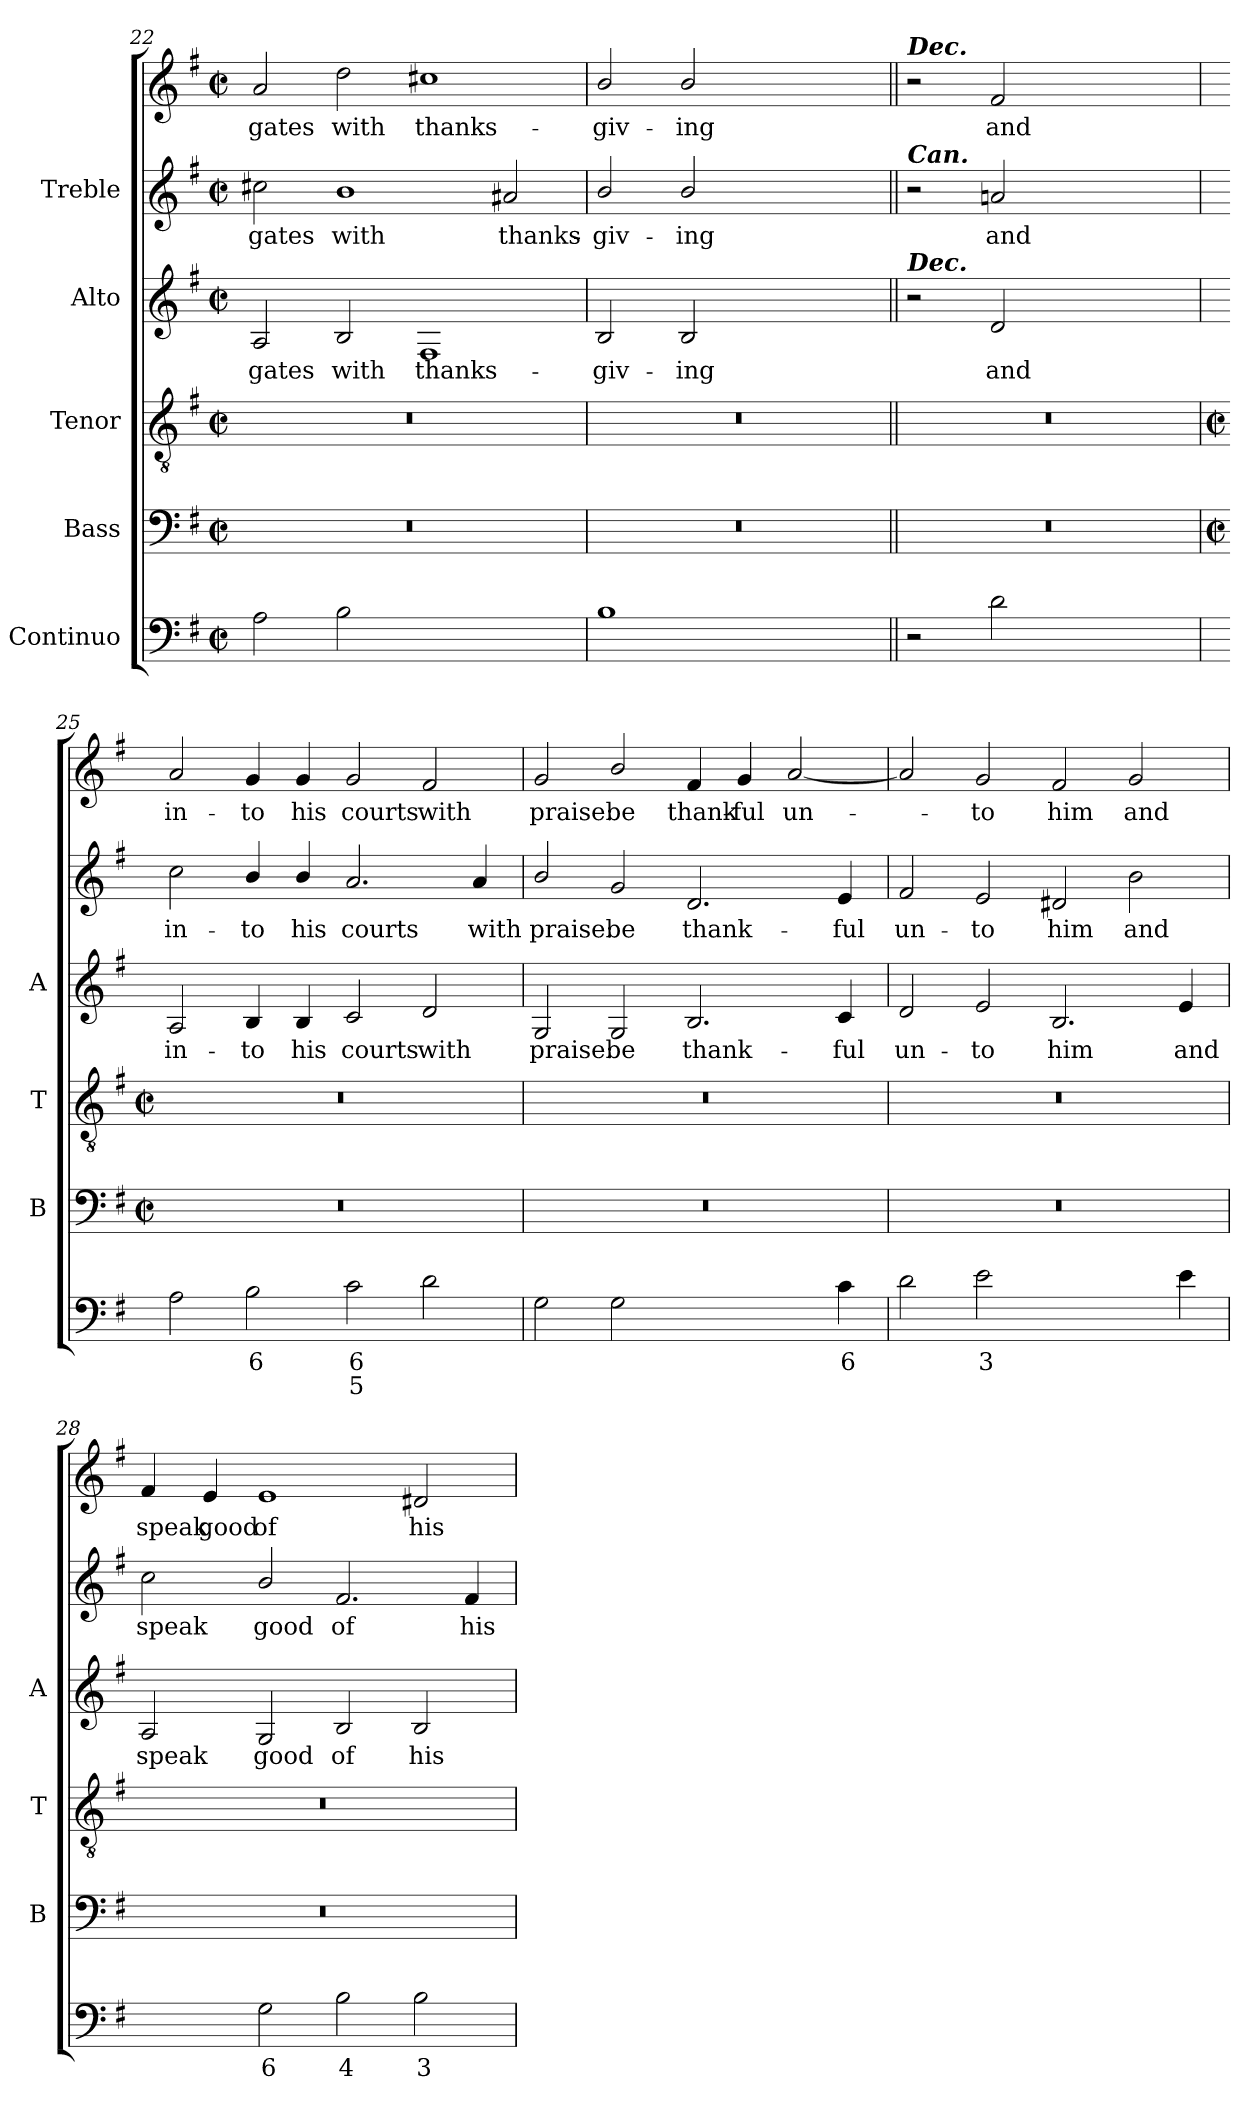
**kern	**text	**text	**kern	**kern	**kern	**text	**kern	**text	**kern	**text
*part5	*part5	*part5	*part4	*part3	*part2	*part2	*part1	*part1	*part1	*part1
*staff6	*staff6	*staff6	*staff5	*staff4	*staff3	*staff3	*staff2	*staff2	*staff1	*staff1
*I"Continuo	*	*	*I"Bass	*I"Tenor	*I"Alto	*	*I"Treble	*	*	*
*	*	*	*I'B	*I'T	*I'A	*	*	*	*	*
*clefF4	*	*	*clefF4	*clefGv2	*clefG2	*	*clefG2	*	*clefG2	*
*k[f#]	*	*	*k[f#]	*k[f#]	*k[f#]	*	*k[f#]	*	*k[f#]	*
*G:	*	*	*G:	*G:	*G:	*	*G:	*	*G:	*
*M4/2	*	*	*M4/2	*M4/2	*M4/2	*	*M4/2	*	*M4/2	*
*met(c|)	*	*	*met(c|)	*met(c|)	*met(c|)	*	*met(c|)	*	*met(c|)	*
=22	=22	=22	=22	=22	=22	=22	=22	=22	=22	=22
!	!	!	!	!	!	!LO:LY:b	!	!LO:LY:b	!	!LO:LY:b
2A	.	.	0r	0r	2A	gates	2cc#X	-gates	2a	gates
!	!	!	!	!	!	!LO:LY:b	!	!LO:LY:b	!	!LO:LY:b
2B	.	.	.	.	2B	with	1b	with	2dd	with
!	!LO:LY:b	!	!	!	!	!LO:LY:b	!	!	!	!LO:LY:b
[2F#yy	4	.	.	.	1F#	thanks-	.	.	1cc#X	thanks-
!	!LO:LY:b	!	!	!	!	!	!	!LO:LY:b	!	!
2F#yy]	3	.	.	.	.	.	2a#X	thanks-	.	.
=23	=23	=23	=23	=23	=23	=23	=23	=23	=23	=23
!	!	!	!	!	!	!LO:LY:b	!	!LO:LY:b	!	!LO:LY:b
1B	.	.	0r	0r	2B	-giv-	2b/	giv-	2b/	-giv-
!	!	!	!	!	!	!LO:LY:b	!	!LO:LY:b	!	!LO:LY:b
.	.	.	.	.	2B	-ing	2b/	-ing	2b/	-ing
1ryy	.	.	.	.	1ryy	.	1ryy	.	1ryy	.
=24||	=24||	=24||	=24||	=24||	=24||	=24||	=24||	=24||	=24||	=24||
!	!	!	!	!	!	!	!	!	!LO:TX:a:Bi:t=Dec.	!
!	!	!	!	!	!	!	!LO:TX:a:Bi:t=Can.	!	!	!
!	!	!	!	!	!LO:TX:a:Bi:t=Dec.	!	!	!	!	!
2r	.	.	0r	0r	2r	.	2r	.	2r	.
!	!	!	!	!	!	!LO:LY:b	!	!LO:LY:b	!	!LO:LY:b
2d	.	.	.	.	2d	and	2an	and	2f#	and
1ryy	.	.	.	.	1ryy	.	1ryy	.	1ryy	.
!!LO:LB:g=z
=25	=25	=25	=25	=25	=25	=25	=25	=25	=25	=25
*	*	*	*M4/2	*M4/2	*	*	*	*	*	*
*	*	*	*met(c|)	*met(c|)	*	*	*	*	*	*
!	!	!	!	!	!	!LO:LY:b	!	!LO:LY:b	!	!LO:LY:b
2A	.	.	0r	0r	2A	in-	2cc	in-	2a	in-
!	!LO:LY:b	!	!	!	!	!LO:LY:b	!	!LO:LY:b	!	!LO:LY:b
2B	6	.	.	.	4B	-to	4b/	-to	4g	-to
!	!	!	!	!	!	!LO:LY:b	!	!LO:LY:b	!	!LO:LY:b
.	.	.	.	.	4B	his	4b/	his	4g	his
!	!LO:LY:b	!LO:LY:b	!	!	!	!LO:LY:b	!	!LO:LY:b	!	!LO:LY:b
2c	6	5	.	.	2c	courts	2.a	courts	2g	courts
!	!	!	!	!	!	!LO:LY:b	!	!	!	!LO:LY:b
2d	.	.	.	.	2d	with	.	.	2f#	with
!	!	!	!	!	!	!	!	!LO:LY:b	!	!
.	.	.	.	.	.	.	4a	with	.	.
=26	=26	=26	=26	=26	=26	=26	=26	=26	=26	=26
!	!	!	!	!	!	!LO:LY:b	!	!LO:LY:b	!	!LO:LY:b
2G	.	.	0r	0r	2G	praise:	2b/	praise:	2g	praise:
!	!	!	!	!	!	!LO:LY:b	!	!LO:LY:b	!	!LO:LY:b
2G	.	.	.	.	2G	be	2g	be	2b/	be
!	!LO:LY:b	!	!	!	!	!LO:LY:b	!	!LO:LY:b	!	!LO:LY:b
[4Byy	5	.	.	.	2.B	thank-	2.d	thank-	4f#	thank-
!	!LO:LY:b	!	!	!	!	!	!	!	!	!LO:LY:b
4Byy_	6	.	.	.	.	.	.	.	4g	-ful
!	!LO:LY:b	!	!	!	!	!	!	!	!	!LO:LY:b
4Byy]	7	.	.	.	.	.	.	.	[2a	un-
!	!LO:LY:b	!	!	!	!	!LO:LY:b	!	!LO:LY:b	!	!
4c	6	.	.	.	4c	-ful	4e	-ful	.	.
=27	=27	=27	=27	=27	=27	=27	=27	=27	=27	=27
!	!	!	!	!	!	!LO:LY:b	!	!LO:LY:b	!	!
2d	.	.	0r	0r	2d	un-	2f#	un-	2a]	.
!	!LO:LY:b	!	!	!	!	!LO:LY:b	!	!LO:LY:b	!	!LO:LY:b
2e	3	.	.	.	2e	-to	2e	-to	2g	to
!	!	!LO:LY:b	!	!	!	!LO:LY:b	!	!LO:LY:b	!	!LO:LY:b
[2Byy	.	3	.	.	2.B	him	2d#X	him	2f#	him
!	!LO:LY:b	!LO:LY:b	!	!	!	!	!	!LO:LY:b	!	!LO:LY:b
4Byy]	6	4	.	.	.	.	2b	and	2g	and
!	!	!	!	!	!	!LO:LY:b	!	!	!	!
4e	.	.	.	.	4e	and	.	.	.	.
=28	=28	=28	=28	=28	=28	=28	=28	=28	=28	=28
!	!LO:LY:b	!	!	!	!	!LO:LY:b	!	!LO:LY:b	!	!LO:LY:b
[4Ayy	6	.	0r	0r	2A	speak	2cc	speak	4f#	speak
!	!LO:LY:b	!	!	!	!	!	!	!	!	!LO:LY:b
4Ayy]	5	.	.	.	.	.	.	.	4e	good
!	!LO:LY:b	!	!	!	!	!LO:LY:b	!	!LO:LY:b	!	!LO:LY:b
2G	6	.	.	.	2G	good	2b/	good	1e	of
!	!LO:LY:b	!	!	!	!	!LO:LY:b	!	!LO:LY:b	!	!
2B	4	.	.	.	2B	of	2.f#	of	.	.
!	!LO:LY:b	!	!	!	!	!LO:LY:b	!	!	!	!LO:LY:b
2B	3	.	.	.	2B	his	.	.	2d#X	his
!	!	!	!	!	!	!	!	!LO:LY:b	!	!
.	.	.	.	.	.	.	4f#	his	.	.
=	=	=	=	=	=	=	=	=	=	=
*-	*-	*-	*-	*-	*-	*-	*-	*-	*-	*-
